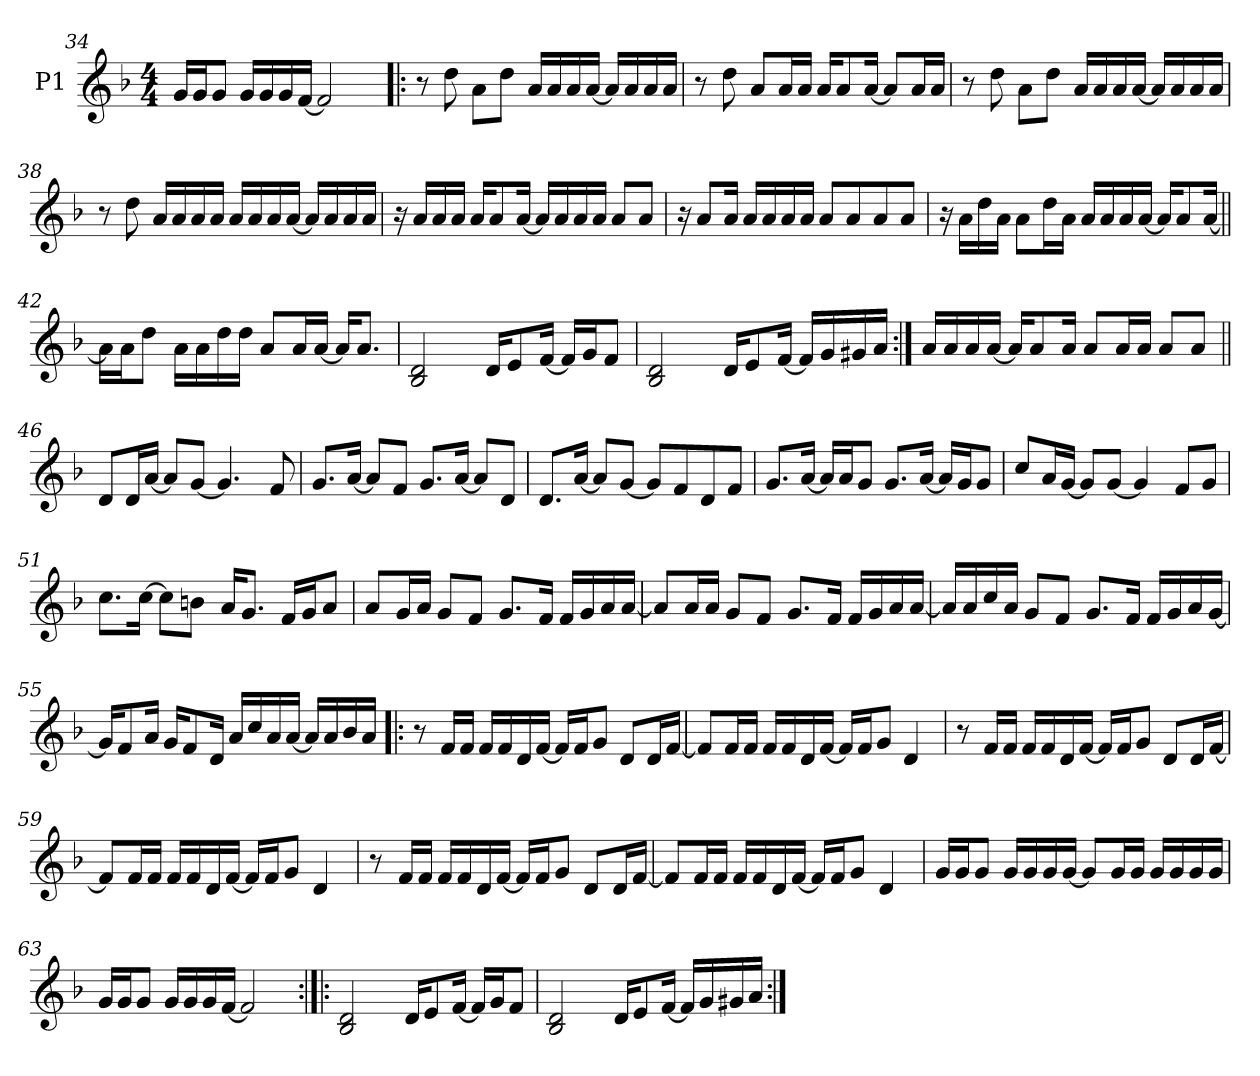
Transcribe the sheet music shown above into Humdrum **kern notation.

**kern
*part1
*staff1
*I"P1
*clefG2
*k[b-]
*d:
*M4/4
=34
16g/LL
16g/J
8g/J
16g/LL
16g/
16g/
[<16f/JJ
2f/]
!!LO:LB:g=z
=35!|:
8r
8dd\
8a\L
8dd\J
16a/LL
16a/
16a/
[<16a/JJ
16a/LL]
16a/
16a/
16a/JJ
=36
8r
8dd\
8a/L
16a/L
16a/JJ
16a/KL
8a/
[<16a/Jk
8a/L]
16a/L
16a/JJ
=37
8r
8dd\
8a\L
8dd\J
16a/LL
16a/
16a/
[<16a/JJ
16a/LL]
16a/
16a/
16a/JJ
!!LO:LB:g=z
=38
8r
8dd\
16a/LL
16a/
16a/
16a/JJ
16a/LL
16a/
16a/
[<16a/JJ
16a/LL]
16a/
16a/
16a/JJ
=39
16r
16a/LL
16a/
16a/JJ
16a/KL
8a/
[<16a/Jk
16a/LL]
16a/
16a/
16a/JJ
8a/L
8a/J
=40
16r
8a/L
16a/Jk
16a/LL
16a/
16a/
16a/JJ
8a/L
8a/
8a/
8a/J
!!LO:LB:g=z
=41
16r
16a\LL
16dd\
16a\JJ
8a\L
16dd\L
16a\JJ
16a/LL
16a/
16a/
[<16a/JJ
16a/KL]
8a/
[<16a/Jk
=42||
16a\LL]
16a\J
8dd\J
16a\LL
16a\
16dd\
16dd\JJ
8a/L
16a/L
[<16a/JJ
16a/KL]
8.a/J
=43
2B-/ 2d/
16d/KL
8e/
[<16f/Jk
16f/LL]
16g/J
8f/J
!!LO:LB:g=z
=44
2B-/ 2d/
16d/KL
8e/
[<16f/Jk
16f/LL]
16g/
16g#X/
16a/JJ
=45:|!
16a/LL
16a/
16a/
[<16a/JJ
16a/KL]
8a/
16a/Jk
8a/L
16a/L
16a/JJ
8a/L
8a/J
=46||
8d/L
16d/L
[<16a/JJ
8a/L]
[<8g/J
4.g/]
8f/
=47
8.g/L
[<16a/Jk
8a/L]
8f/J
8.g/L
[<16a/Jk
8a/L]
8d/J
!!LO:LB:g=z
=48
8.d/L
[<16a/Jk
8a/L]
[<8g/J
8g/L]
8f/
8d/
8f/J
=49
8.g/L
[<16a/Jk
16a/LL]
16a/J
8g/J
8.g/L
[<16a/Jk
16a/LL]
16g/J
8g/J
=50
8cc/L
16a/L
[<16g/JJ
8g/L]
[<8g/J
4g/]
8f/L
8g/J
=51
8.cc\L
[>16cc\Jk
8cc\L]
8bn\J
16a/KL
8.g/J
16f/LL
16g/J
8a/J
!!LO:LB:g=z
=52
8a/L
16g/L
16a/JJ
8g/L
8f/J
8.g/L
16f/Jk
16f/LL
16g/
16a/
[<16a/JJ
=53
8a/L]
16a/L
16a/JJ
8g/L
8f/J
8.g/L
16f/Jk
16f/LL
16g/
16a/
[<16a/JJ
=54
16a/LL]
16a/
16cc/
16a/JJ
8g/L
8f/J
8.g/L
16f/Jk
16f/LL
16g/
16a/
[<16g/JJ
!!LO:LB:g=z
=55
16g/KL]
8f/
16a/Jk
16g/KL
8f/
16d/Jk
16a/LL
16cc/
16a/
[<16a/JJ
16a/LL]
16a/
16b-/
16a/JJ
=56!|:
8r
16f/LL
16f/JJ
16f/LL
16f/
16d/
[<16f/JJ
16f/LL]
16f/J
8g/J
8d/L
16d/L
[<16f/JJ
=57
8f/L]
16f/L
16f/JJ
16f/LL
16f/
16d/
[<16f/JJ
16f/LL]
16f/J
8g/J
4d/
!!LO:LB:g=z
=58
8r
16f/LL
16f/JJ
16f/LL
16f/
16d/
[<16f/JJ
16f/LL]
16f/J
8g/J
8d/L
16d/L
[<16f/JJ
=59
8f/L]
16f/L
16f/JJ
16f/LL
16f/
16d/
[<16f/JJ
16f/LL]
16f/J
8g/J
4d/
=60
8r
16f/LL
16f/JJ
16f/LL
16f/
16d/
[<16f/JJ
16f/LL]
16f/J
8g/J
8d/L
16d/L
[<16f/JJ
!!LO:LB:g=z
=61
8f/L]
16f/L
16f/JJ
16f/LL
16f/
16d/
[<16f/JJ
16f/LL]
16f/J
8g/J
4d/
=62
16g/LL
16g/J
8g/J
16g/LL
16g/
16g/
[<16g/JJ
8g/L]
16g/L
16g/JJ
16g/LL
16g/
16g/
16g/JJ
!!LO:LB:g=z
=63
16g/LL
16g/J
8g/J
16g/LL
16g/
16g/
[<16f/JJ
2f/]
=64:|!|:
2B-/ 2d/
16d/KL
8e/
[<16f/Jk
16f/LL]
16g/J
8f/J
=65
2B-/ 2d/
16d/KL
8e/
[<16f/Jk
16f/LL]
16g/
16g#X/
16a/JJ
=:|!
*-
